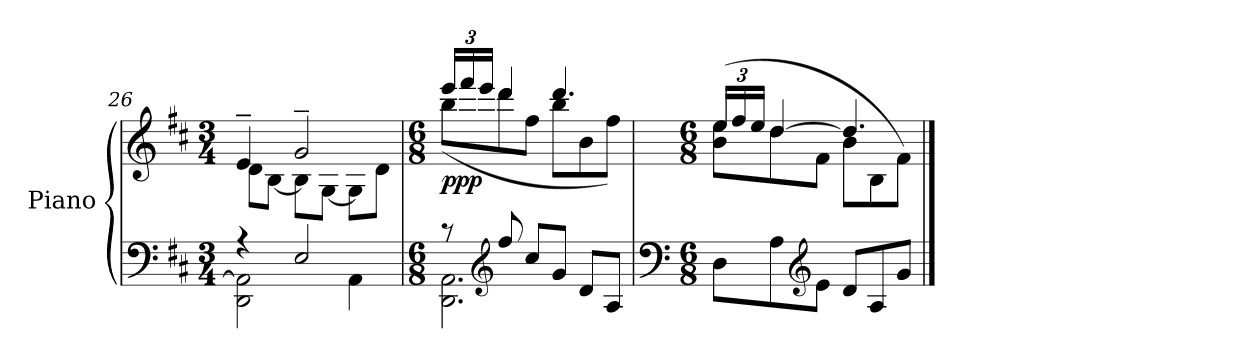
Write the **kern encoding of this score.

**kern	**kern	**dynam
*part1	*part1	*part1
*staff2	*staff1	*staff1/2
*I"Piano	*	*
*I'Pno.	*	*
*clefF4	*clefG2	*
*k[f#c#]	*k[f#c#]	*
*M3/4	*M3/4	*
=26	=26	=26
*^	*^	*
4r	2DD\ 2AA\]	4e~/	8d\L	.
.	.	.	[8B\J	.
2E/	.	2g~/	8B\L]	.
.	.	.	[8G\J	.
.	4AA\	.	8G\L]	.
.	.	.	8d\J	.
!!LO:LB:g=z	!!
=27	=27	=27	=27	=27
*M6/8	*	*M6/8	*	*
*	*	*Xbrackettup	*	*
!	!	!	!	!LO:DY:b
8r	2.DD\ 2.AA\	(>24eee/LL	(<8bb\L	ppp
.	.	24fff#/	.	.
.	.	24eee/JJ	.	.
*clefG2	*	*	*	*
8ff#/	.	4ddd/	8ddd\	.
8cc#/L	.	.	8ff#\J	.
8g/J	.	4.ddd/	8bb\L	.
8d/L	.	.	8b\	.
8A/J)	.	.	8ff#\J)	.
*v	*v	*	*	*
=28	=28	=28	=28
*clefF4	*	*	*
*M6/8	*M6/8	*	*
8D\L	(>24ee/LL	8b\ 8ee\L	.
.	24ff#/	.	.
.	24ee/JJ	.	.
8A\	[4dd/	8dd\	.
*clefG2	*	*	*
8e\J	.	8f#\J	.
8d/L	4.dd/]	8b\L	.
8A/	.	8B\	.
8g/J	.	8f#\J)	.
*	*v	*v	*
==	==	==
*-	*-	*-
